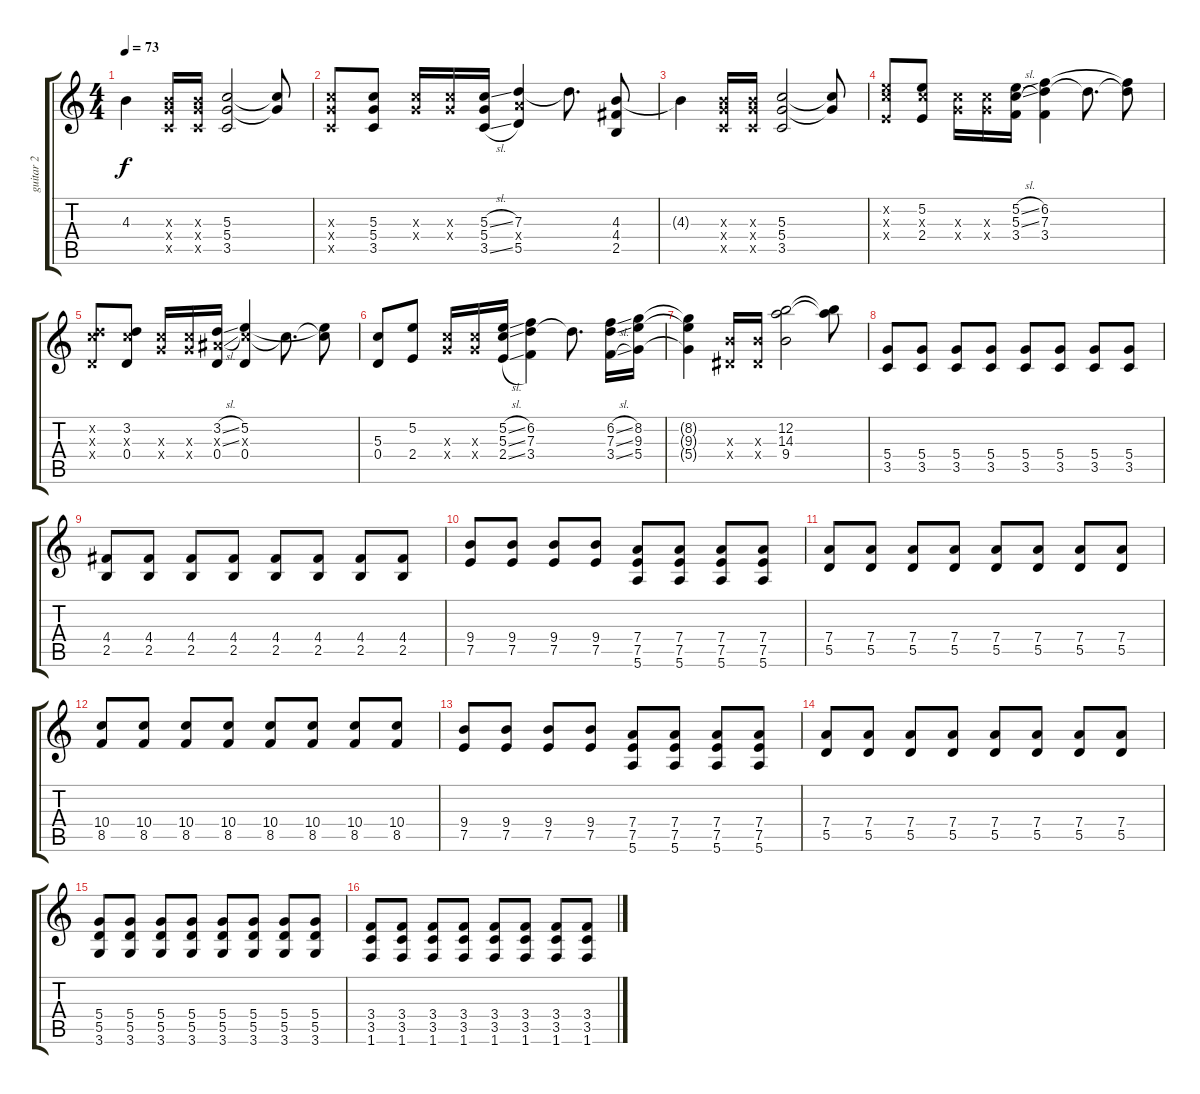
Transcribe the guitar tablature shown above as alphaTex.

\track ("guitar 2" "guitar 2") {instrument distortionguitar}
\staff {score tabs}
\tuning (E4 B3 G3 D3 A2 E2) {hide}
\ts (4 4)
\tempo 73
\clef g2
\ks c
4.3{t}.4{dy f} (4.3{x} 5.4{x} 3.5{x}).16 (4.3{x} 5.4{x} 3.5{x}).16 (5.3 5.4 3.5).2 (5.3{t} 5.4{t}).8 |
(5.3{x} 5.4{x} 3.5{x}).8 (5.3 5.4 3.5).8 (5.3{x} 5.4{x}).16 (5.3{x} 5.4{x}).16 (5.3{sl} 5.4 3.5{sl}).16 (7.3 7.4{x} 5.5).4 7.3{t}.8{d} (4.3 4.4 2.5).8 |
4.3{t}.4 (4.3{x} 5.4{x} 3.5{x}).16 (4.3{x} 5.4{x} 3.5{x}).16 (5.3 5.4 3.5).2 (5.3{t} 5.4{t}).8 |
(5.2{x} 5.3{x} 2.4{x}).8 (5.2 5.3{x} 2.4).8 (5.3{x} 5.4{x}).16 (5.3{x} 5.4{x}).16 (5.2{sl} 5.3{sl} 3.4).16 (6.2 7.3 3.4).4 7.3{t}.8{d} (6.2{t} 7.3{t}).8 |
(3.2{x} 5.3{x} 0.4{x}).8 (3.2 5.3{x} 0.4).8 (5.3{x} 5.4{x}).16 (5.3{x} 5.4{x}).16 (3.2{sl} 3.3{sl x} 0.4).16 (5.2 5.3{x} 0.4).4 5.3{t}.8{d} (5.2{t} 5.3{t}).8 |
(5.3 0.4).8 (5.2 2.4).8 (5.3{x} 5.4{x}).16 (5.3{x} 5.4{x}).16 (5.2{sl} 5.3{sl} 2.4{sl}).16 (6.2 7.3 3.4).4 7.3{t}.8{d} (6.2{sl} 7.3{sl} 3.4{sl}).16 (8.2 9.3 5.4).16 |
(8.2{t} 9.3{t} 5.4{t}).4 (4.3{x} 1.4{x}).16 (4.3{x} 1.4{x}).16 (12.2 14.3 9.4).2 (12.2{t} 14.3{t}).8 |
(5.4 3.5).8{volume 12 instrument distortionguitar} (5.4 3.5).8 (5.4 3.5).8 (5.4 3.5).8 (5.4 3.5).8 (5.4 3.5).8 (5.4 3.5).8 (5.4 3.5).8 |
(4.4 2.5).8 (4.4 2.5).8 (4.4 2.5).8 (4.4 2.5).8 (4.4 2.5).8 (4.4 2.5).8 (4.4 2.5).8 (4.4 2.5).8 |
(9.4 7.5).8 (9.4 7.5).8 (9.4 7.5).8 (9.4 7.5).8 (7.4 7.5 5.6).8 (7.4 7.5 5.6).8 (7.4 7.5 5.6).8 (7.4 7.5 5.6).8 |
(7.4 5.5).8 (7.4 5.5).8 (7.4 5.5).8 (7.4 5.5).8 (7.4 5.5).8 (7.4 5.5).8 (7.4 5.5).8 (7.4 5.5).8 |
(10.4 8.5).8 (10.4 8.5).8 (10.4 8.5).8 (10.4 8.5).8 (10.4 8.5).8 (10.4 8.5).8 (10.4 8.5).8 (10.4 8.5).8 |
(9.4 7.5).8 (9.4 7.5).8 (9.4 7.5).8 (9.4 7.5).8 (7.4 7.5 5.6).8 (7.4 7.5 5.6).8 (7.4 7.5 5.6).8 (7.4 7.5 5.6).8 |
(7.4 5.5).8 (7.4 5.5).8 (7.4 5.5).8 (7.4 5.5).8 (7.4 5.5).8 (7.4 5.5).8 (7.4 5.5).8 (7.4 5.5).8 |
(5.4 5.5 3.6).8 (5.4 5.5 3.6).8 (5.4 5.5 3.6).8 (5.4 5.5 3.6).8 (5.4 5.5 3.6).8 (5.4 5.5 3.6).8 (5.4 5.5 3.6).8 (5.4 5.5 3.6).8 |
(3.4 3.5 1.6).8 (3.4 3.5 1.6).8 (3.4 3.5 1.6).8 (3.4 3.5 1.6).8 (3.4 3.5 1.6).8 (3.4 3.5 1.6).8 (3.4 3.5 1.6).8 (3.4 3.5 1.6).8
